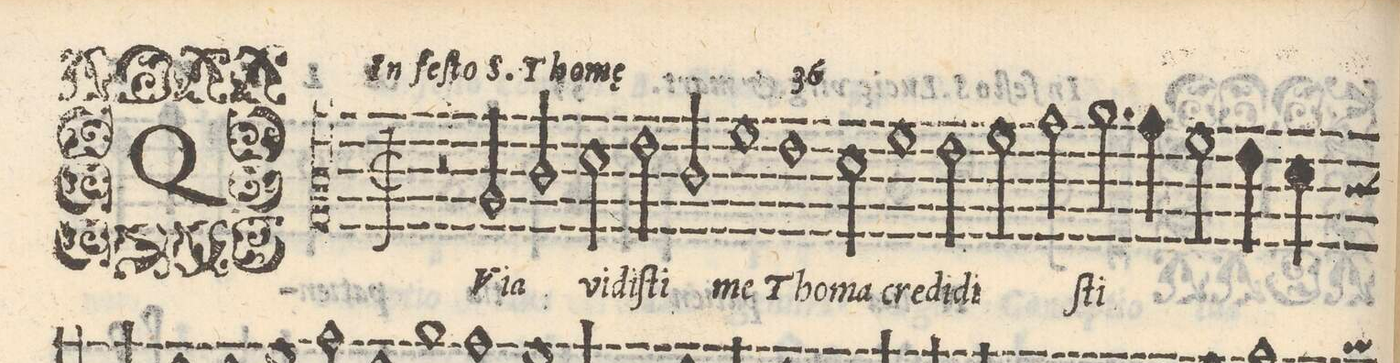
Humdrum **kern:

**kern	**text
*I"ALTUS	*
*clefC2	*
*k[]	*
*met(C|)	*
*M2/1	*
2r	.
2c/	QVi-
2d/	-a
2f\	vi-
=2-	=2-
2g\	-di-
2e/	-ſti
1a	me
=3-	=3-
1g	Tho-
2f\	-ma
1a\	cre-
=4-	=4-
2g\	-di-
2a\	-di-
2b\	.
=5-	=5-
2.cc\	-ſti
4b\	.
2a\	.
4g\	.
4f\	.
*custos:e	*
*-	*-
